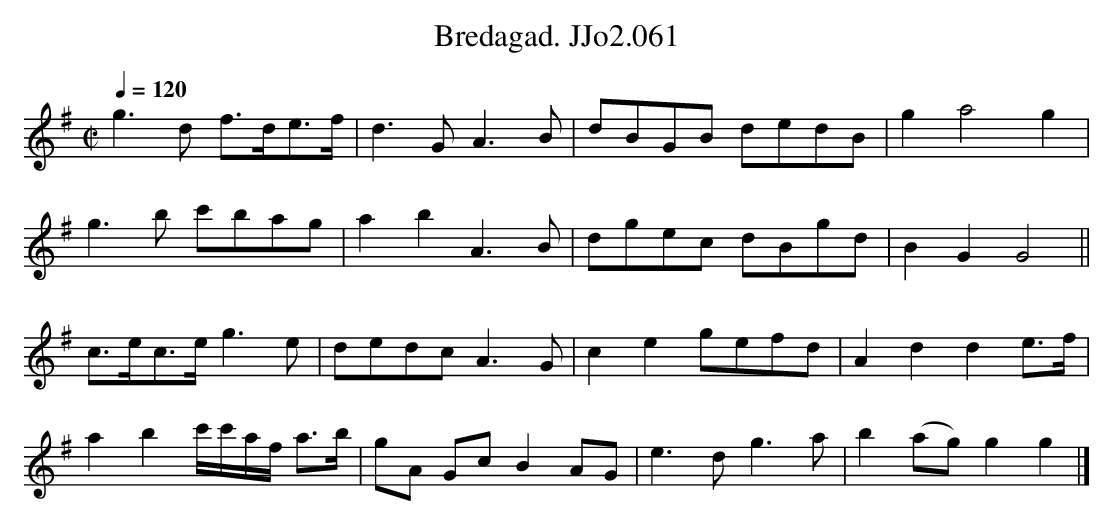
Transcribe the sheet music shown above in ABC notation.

X:1
T:Bredagad. JJo2.061
M:C|
L:1/8
Q:1/4=120
K:G
g2>d2 f>de>f|d2>G2A2>B2|dBGB dedB|g2a4g2|
g2>b2 c'bag|a2b2A2>B2|dgec dBgd|B2G2G4||
c>ec>eg2>e2|dedc A2>G2|c2e2 gefd|A2d2d2e>f|
a2b2c'/c'/a/f/ a>b|gA Gc B2AG|e2>d2g2>a2|b2(ag)g2g2|]
